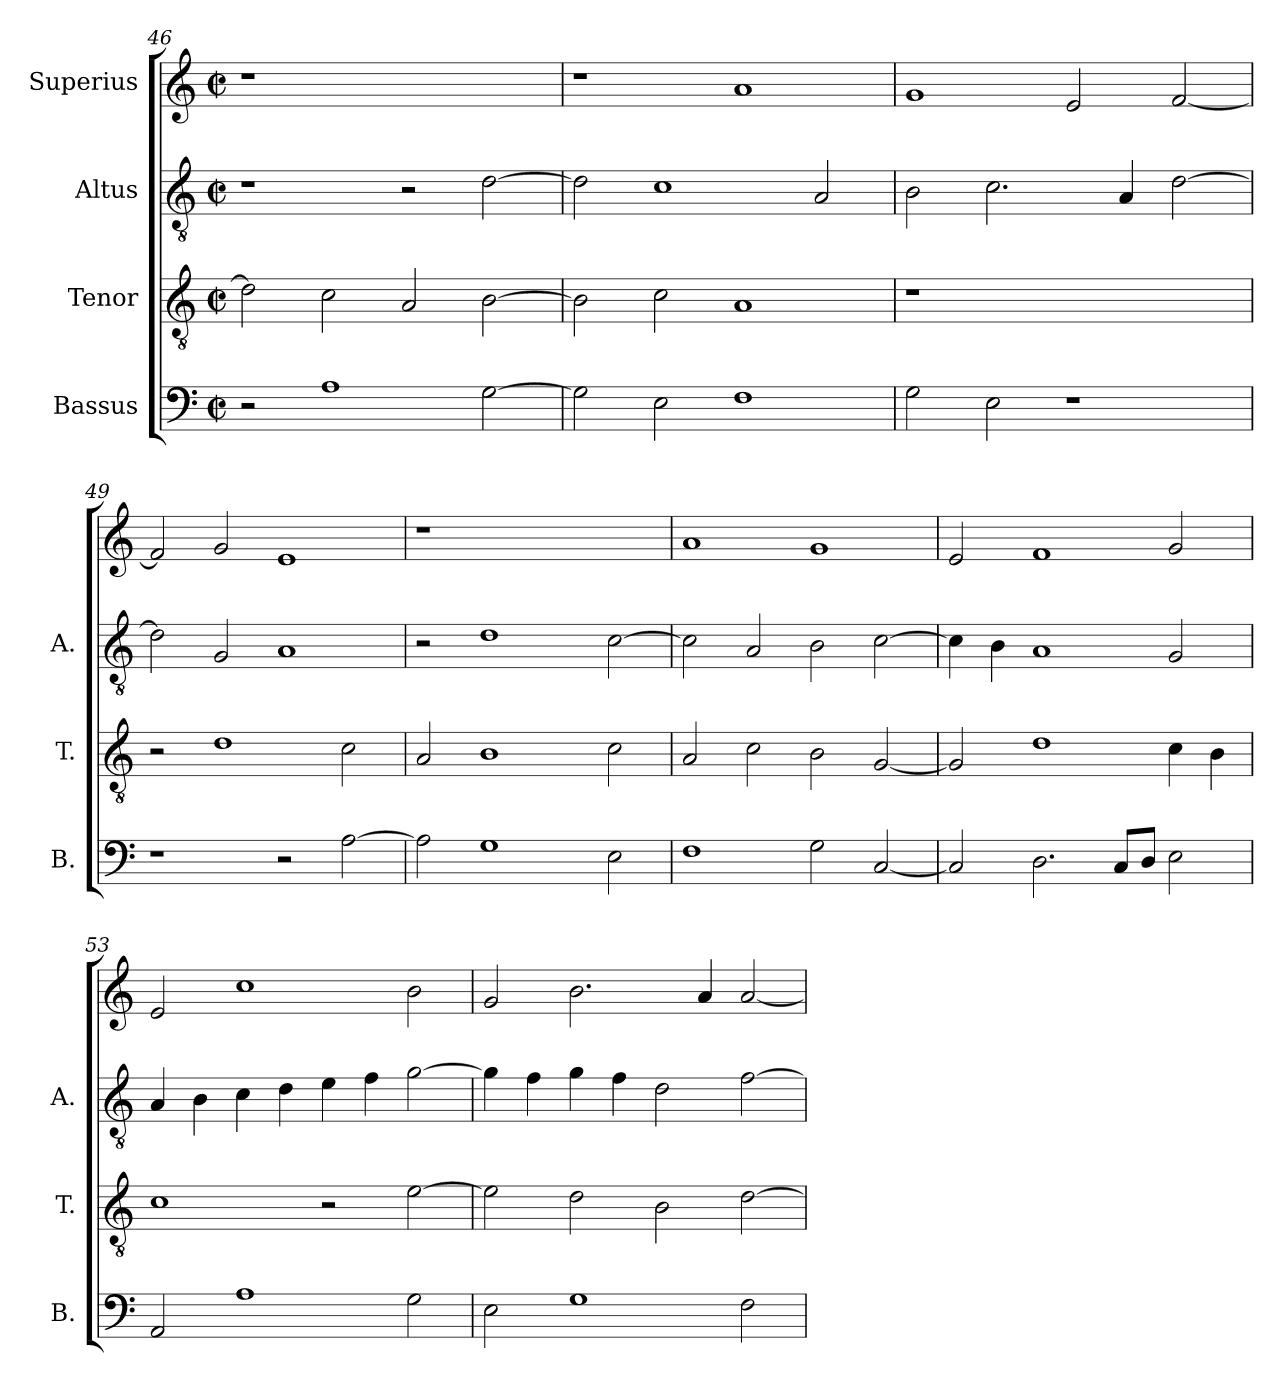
**kern	**kern	**kern	**kern
*part4	*part3	*part2	*part1
*staff4	*staff3	*staff2	*staff1
*I"Bassus	*I"Tenor	*I"Altus	*I"Superius
*I'B.	*I'T.	*I'A.	*
*clefF4	*clefGv2	*clefGv2	*clefG2
*	*ITrd7c12	*ITrd7c12	*
*k[]	*k[]	*k[]	*k[]
*C:	*C:	*C:	*C:
*M2/2	*M2/2	*M2/2	*M2/2
*met(c|)	*met(c|)	*met(c|)	*met(c|)
=46	=46	=46	=46
!	!	!	!LO:N:vis=1
2r	2Di\]	1r	1r
1Ai	2Ci\	.	.
.	2AAi/	2r	1ryy
[>2Gi\	[>2BBi\	[>2Di\	.
!!LO:PB:g=z
=47	=47	=47	=47
2Gi\]	2BBi\]	2Di\]	1r
2Ei\	2Ci\	1Ci	.
1Fi	1AAi	.	1ai
.	.	2AAi/	.
=48	=48	=48	=48
!	!LO:N:vis=1	!	!
2Gi\	1r	2BBi\	1gi
2Ei\	.	2.Ci\	.
1r	1ryy	.	2ei/
.	.	4AAi/	.
.	.	[>2Di\	[<2fi/
=49	=49	=49	=49
1r	2r	2Di\]	2fi/]
.	1Di	2GGi/	2gi/
2r	.	1AAi	1ei
[>2Ai\	2Ci\	.	.
=50	=50	=50	=50
!	!	!	!LO:N:vis=1
2Ai\]	2AAi/	2r	1r
1Gi	1BBi	1Di	.
.	.	.	1ryy
2Ei\	2Ci\	[>2Ci\	.
=51	=51	=51	=51
1Fi	2AAi/	2Ci\]	1ai
.	2Ci\	2AAi/	.
2Gi\	2BBi\	2BBi\	1gi
[<2Ci/	[<2GGi/	[>2Ci\	.
!!LO:LB:g=z
=52	=52	=52	=52
2Ci/]	2GGi/]	4Ci\]	2ei/
.	.	4BBi\	.
2.Di\	1Di	1AAi	1fi
8Ci/L	.	.	.
8Di/J	.	.	.
2Ei\	4Ci\	2GGi/	2gi/
.	4BBi\	.	.
=53	=53	=53	=53
2AAi/	1Ci	4AAi/	2ei/
.	.	4BBi\	.
1Ai	.	4Ci\	1cci
.	.	4Di\	.
.	2r	4Ei\	.
.	.	4Fi\	.
2Gi\	[>2Ei\	[>2Gi\	2bi\
=54	=54	=54	=54
2Ei\	2Ei\]	4Gi\]	2gi/
.	.	4Fi\	.
1Gi	2Di\	4Gi\	2.bi\
.	.	4Fi\	.
.	2BBi\	2Di\	.
.	.	.	4ai/
2Fi\	[>2Di\	[>2Fi\	[<2ai/
=	=	=	=
*-	*-	*-	*-
